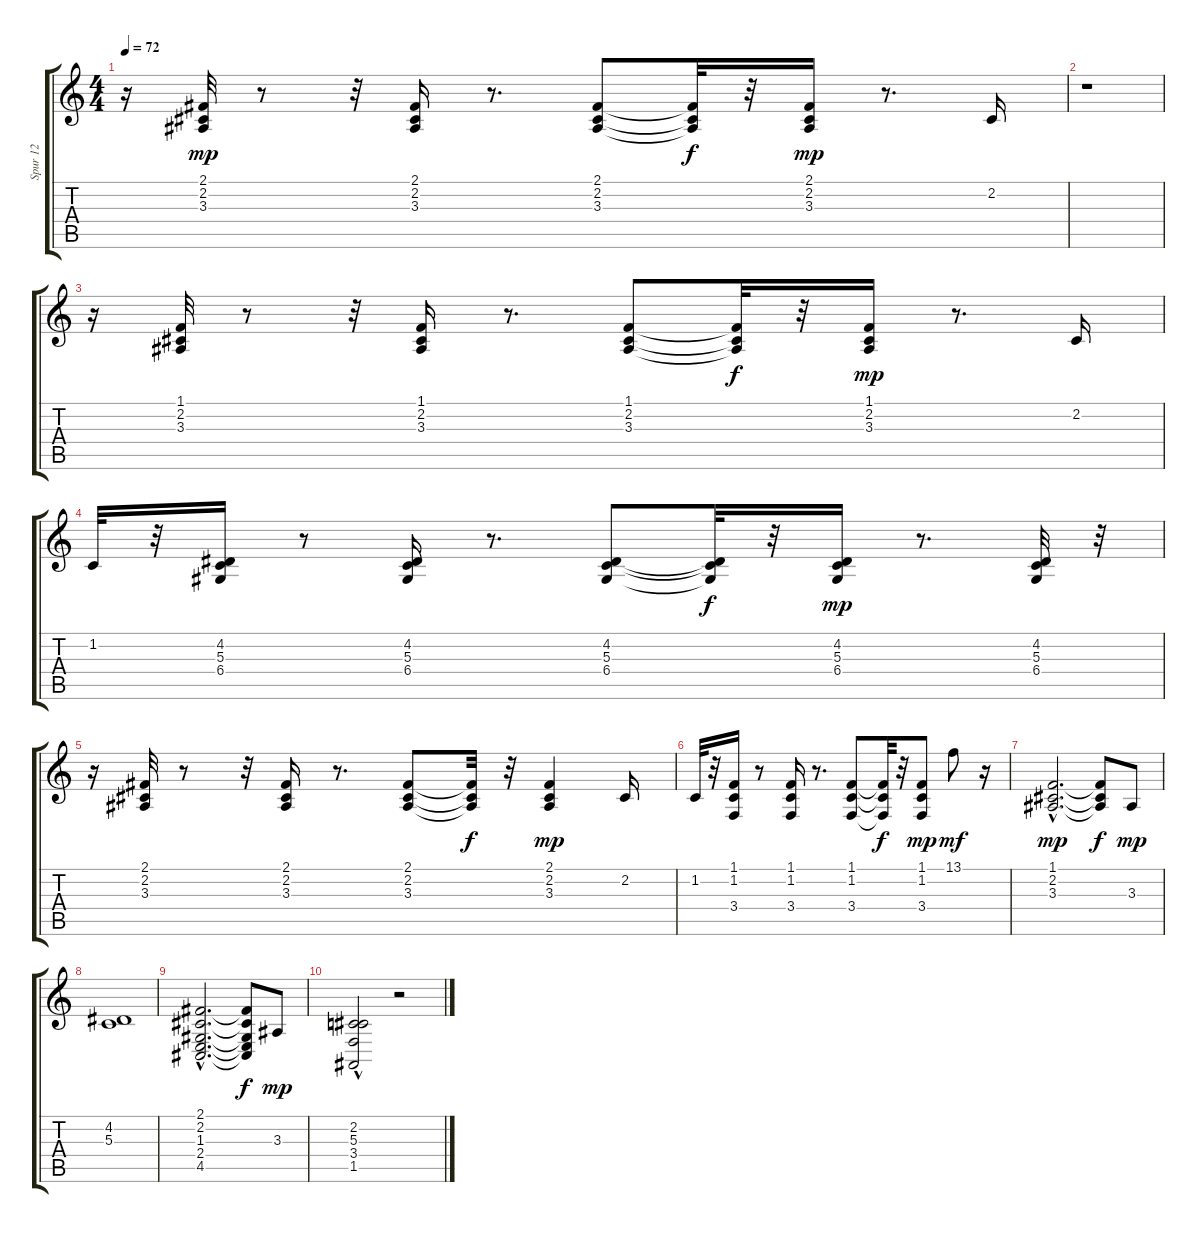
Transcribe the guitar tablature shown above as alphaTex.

\track ("Spur 12" "Spur 12") {instrument acousticgrandpiano}
\staff {score tabs}
\tuning (E4 B3 G3 D3 A2 E2) {hide}
\ts (4 4)
\tempo 72
\clef g2
\ks c
r.16{dy mp} (2.1 2.2 3.3).32 r.8 r.32 (2.1 2.2 3.3).16 r.8{d} (2.1 2.2 3.3).8 (2.1{t} 2.2{t} 3.3{t}).32{dy f} r.32 (2.1 2.2 3.3).16{dy mp} r.8{d} 2.2.16 |
r.1 |
r.16 (1.1 2.2 3.3).32 r.8 r.32 (1.1 2.2 3.3).16 r.8{d} (1.1 2.2 3.3).8 (1.1{t} 2.2{t} 3.3{t}).32{dy f} r.32 (1.1 2.2 3.3).16{dy mp} r.8{d} 2.2.16 |
1.2.32 r.32 (4.2 5.3 6.4).16 r.8 (4.2 5.3 6.4).16 r.8{d} (4.2 5.3 6.4).8 (4.2{t} 5.3{t} 6.4{t}).32{dy f} r.32 (4.2 5.3 6.4).16{dy mp} r.8{d} (4.2 5.3 6.4).32 r.32 |
r.16 (2.1 2.2 3.3).32 r.8 r.32 (2.1 2.2 3.3).16 r.8{d} (2.1 2.2 3.3).8 (2.1{t} 2.2{t} 3.3{t}).32{dy f} r.32 (2.1 2.2 3.3).4{dy mp} 2.2.16 |
1.2.32 r.32 (1.1 1.2 3.4).16 r.8 (1.1 1.2 3.4).16 r.8{d} (1.1 1.2 3.4).8 (1.1{t} 1.2{t} 3.4{t}).32{dy f} r.32 (1.1 1.2 3.4).8{dy mp} 13.1.8{dy mf} r.16 |
(1.1{hac} 2.2{hac} 3.3{hac}).2{d dy mp} (1.1{t} 2.2{t} 3.3{t}).8{dy f} 3.3.8{dy mp} |
(4.2 5.3).1 |
(2.1{hac} 2.2{hac} 1.3{hac} 2.4{hac} 4.5{hac}).2{d} (2.1{t} 2.2{t} 1.3{t} 2.4{t} 4.5{t}).8{dy f} 3.3.8{dy mp} |
(2.2 5.3 3.4 1.5{hac}).2 r.2
